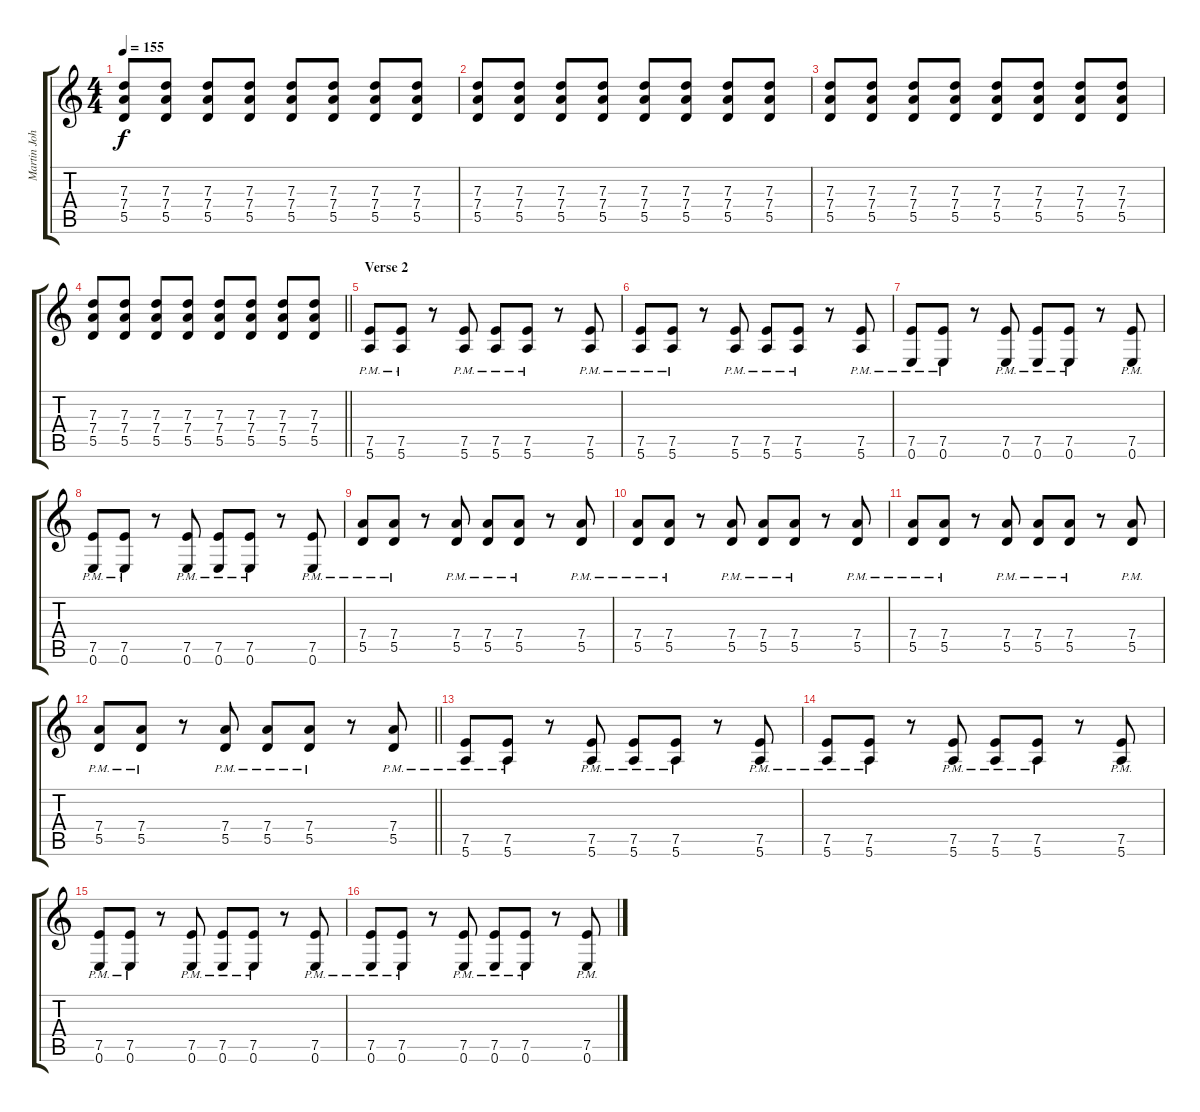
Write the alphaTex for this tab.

\track ("Martin Johnson (Rhythm Guitar)" "Martin Joh") {instrument distortionguitar}
\staff {score tabs}
\tuning (E4 B3 G3 D3 A2 E2) {hide}
\ts (4 4)
\tempo 155
\clef g2
\ks c
(7.3 7.4 5.5).8{dy f} (7.3 7.4 5.5).8 (7.3 7.4 5.5).8 (7.3 7.4 5.5).8 (7.3 7.4 5.5).8 (7.3 7.4 5.5).8 (7.3 7.4 5.5).8 (7.3 7.4 5.5).8 |
(7.3 7.4 5.5).8 (7.3 7.4 5.5).8 (7.3 7.4 5.5).8 (7.3 7.4 5.5).8 (7.3 7.4 5.5).8 (7.3 7.4 5.5).8 (7.3 7.4 5.5).8 (7.3 7.4 5.5).8 |
(7.3 7.4 5.5).8 (7.3 7.4 5.5).8 (7.3 7.4 5.5).8 (7.3 7.4 5.5).8 (7.3 7.4 5.5).8 (7.3 7.4 5.5).8 (7.3 7.4 5.5).8 (7.3 7.4 5.5).8 |
\barLineRight lightlight
(7.3 7.4 5.5).8 (7.3 7.4 5.5).8 (7.3 7.4 5.5).8 (7.3 7.4 5.5).8 (7.3 7.4 5.5).8 (7.3 7.4 5.5).8 (7.3 7.4 5.5).8 (7.3 7.4 5.5).8 |
\section ("" "Verse 2")
(7.5{pm} 5.6{pm}).8 (7.5{pm} 5.6{pm}).8 r.8 (7.5{pm} 5.6{pm}).8 (7.5{pm} 5.6{pm}).8 (7.5{pm} 5.6{pm}).8 r.8 (7.5{pm} 5.6{pm}).8 |
(7.5{pm} 5.6{pm}).8 (7.5{pm} 5.6{pm}).8 r.8 (7.5{pm} 5.6{pm}).8 (7.5{pm} 5.6{pm}).8 (7.5{pm} 5.6{pm}).8 r.8 (7.5{pm} 5.6{pm}).8 |
(7.5{pm} 0.6{pm}).8 (7.5{pm} 0.6{pm}).8 r.8 (7.5{pm} 0.6{pm}).8 (7.5{pm} 0.6{pm}).8 (7.5{pm} 0.6{pm}).8 r.8 (7.5{pm} 0.6{pm}).8 |
(7.5{pm} 0.6{pm}).8 (7.5{pm} 0.6{pm}).8 r.8 (7.5{pm} 0.6{pm}).8 (7.5{pm} 0.6{pm}).8 (7.5{pm} 0.6{pm}).8 r.8 (7.5{pm} 0.6{pm}).8 |
(7.4{pm} 5.5{pm}).8 (7.4{pm} 5.5{pm}).8 r.8 (7.4{pm} 5.5{pm}).8 (7.4{pm} 5.5{pm}).8 (7.4{pm} 5.5{pm}).8 r.8 (7.4{pm} 5.5{pm}).8 |
(7.4{pm} 5.5{pm}).8 (7.4{pm} 5.5{pm}).8 r.8 (7.4{pm} 5.5{pm}).8 (7.4{pm} 5.5{pm}).8 (7.4{pm} 5.5{pm}).8 r.8 (7.4{pm} 5.5{pm}).8 |
(7.4{pm} 5.5{pm}).8 (7.4{pm} 5.5{pm}).8 r.8 (7.4{pm} 5.5{pm}).8 (7.4{pm} 5.5{pm}).8 (7.4{pm} 5.5{pm}).8 r.8 (7.4{pm} 5.5{pm}).8 |
\barLineRight lightlight
(7.4{pm} 5.5{pm}).8 (7.4{pm} 5.5{pm}).8 r.8 (7.4{pm} 5.5{pm}).8 (7.4{pm} 5.5{pm}).8 (7.4{pm} 5.5{pm}).8 r.8 (7.4{pm} 5.5{pm}).8 |
(7.5{pm} 5.6{pm}).8 (7.5{pm} 5.6{pm}).8 r.8 (7.5{pm} 5.6{pm}).8 (7.5{pm} 5.6{pm}).8 (7.5{pm} 5.6{pm}).8 r.8 (7.5{pm} 5.6{pm}).8 |
(7.5{pm} 5.6{pm}).8 (7.5{pm} 5.6{pm}).8 r.8 (7.5{pm} 5.6{pm}).8 (7.5{pm} 5.6{pm}).8 (7.5{pm} 5.6{pm}).8 r.8 (7.5{pm} 5.6{pm}).8 |
(7.5{pm} 0.6{pm}).8 (7.5{pm} 0.6{pm}).8 r.8 (7.5{pm} 0.6{pm}).8 (7.5{pm} 0.6{pm}).8 (7.5{pm} 0.6{pm}).8 r.8 (7.5{pm} 0.6{pm}).8 |
(7.5{pm} 0.6{pm}).8 (7.5{pm} 0.6{pm}).8 r.8 (7.5{pm} 0.6{pm}).8 (7.5{pm} 0.6{pm}).8 (7.5{pm} 0.6{pm}).8 r.8 (7.5{pm} 0.6{pm}).8
